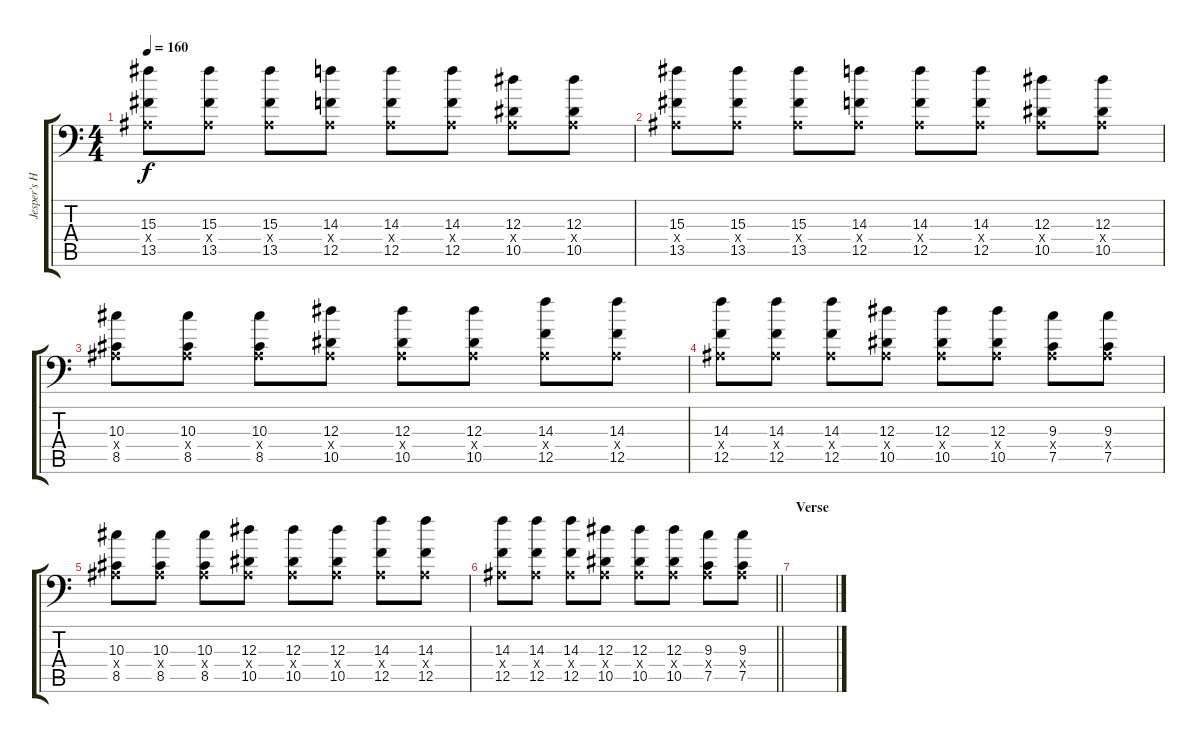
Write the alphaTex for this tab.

\track ("Jesper's Harmonizer" "Jesper's H") {instrument overdrivenguitar}
\staff {score tabs}
\tuning (C4 G3 Eb3 Bb2 F2 Bb1) {hide}
\ts (4 4)
\tempo 160
\clef f4
\ks c
(15.3 0.4{x} 13.5).8{dy f} (15.3 0.4{x} 13.5).8 (15.3 0.4{x} 13.5).8 (14.3 0.4{x} 12.5).8 (14.3 0.4{x} 12.5).8 (14.3 0.4{x} 12.5).8 (12.3 0.4{x} 10.5).8 (12.3 0.4{x} 10.5).8 |
(15.3 0.4{x} 13.5).8 (15.3 0.4{x} 13.5).8 (15.3 0.4{x} 13.5).8 (14.3 0.4{x} 12.5).8 (14.3 0.4{x} 12.5).8 (14.3 0.4{x} 12.5).8 (12.3 0.4{x} 10.5).8 (12.3 0.4{x} 10.5).8 |
(10.3 0.4{x} 8.5).8 (10.3 0.4{x} 8.5).8 (10.3 0.4{x} 8.5).8 (12.3 0.4{x} 10.5).8 (12.3 0.4{x} 10.5).8 (12.3 0.4{x} 10.5).8 (14.3 0.4{x} 12.5).8 (14.3 0.4{x} 12.5).8 |
(14.3 0.4{x} 12.5).8 (14.3 0.4{x} 12.5).8 (14.3 0.4{x} 12.5).8 (12.3 0.4{x} 10.5).8 (12.3 0.4{x} 10.5).8 (12.3 0.4{x} 10.5).8 (9.3 0.4{x} 7.5).8 (9.3 0.4{x} 7.5).8 |
(10.3 0.4{x} 8.5).8 (10.3 0.4{x} 8.5).8 (10.3 0.4{x} 8.5).8 (12.3 0.4{x} 10.5).8 (12.3 0.4{x} 10.5).8 (12.3 0.4{x} 10.5).8 (14.3 0.4{x} 12.5).8 (14.3 0.4{x} 12.5).8 |
\barLineRight lightlight
(14.3 0.4{x} 12.5).8 (14.3 0.4{x} 12.5).8 (14.3 0.4{x} 12.5).8 (12.3 0.4{x} 10.5).8 (12.3 0.4{x} 10.5).8 (12.3 0.4{x} 10.5).8 (9.3 0.4{x} 7.5).8 (9.3 0.4{x} 7.5).8 |
\section ("" "Verse")
